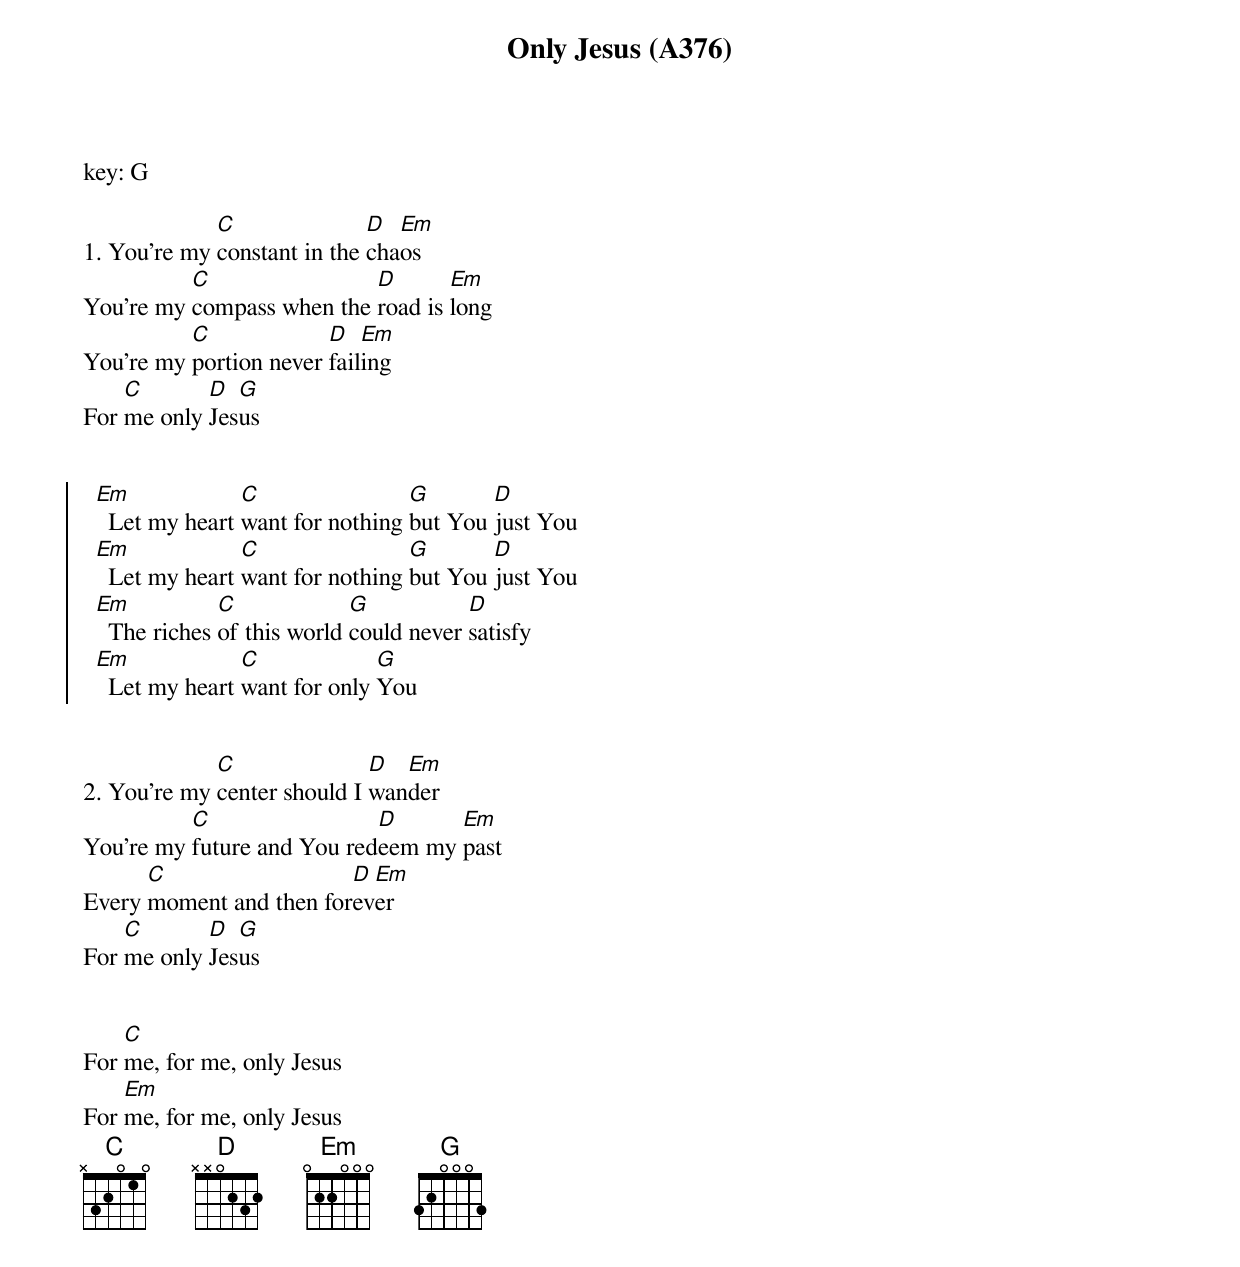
{title: Only Jesus (A376)}
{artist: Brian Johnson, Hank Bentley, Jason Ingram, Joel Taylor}
key: G

1. You’re my [C]constant in the [D]cha[Em]os
You’re my [C]compass when the [D]road is [Em]long
You’re my [C]portion never [D]fail[Em]ing
For [C]me only [D]Jes[G]us


{soc}
  [Em]  Let my heart [C]want for nothing [G]but You [D]just You
  [Em]  Let my heart [C]want for nothing [G]but You [D]just You
  [Em]  The riches [C]of this world [G]could never [D]satisfy
  [Em]  Let my heart [C]want for only [G]You
 {eoc}


2. You’re my [C]center should I [D]wan[Em]der
You’re my [C]future and You red[D]eem my [Em]past
Every [C]moment and then for[D]ev[Em]er
For [C]me only [D]Jes[G]us


For [C]me, for me, only Jesus
For [Em]me, for me, only Jesus
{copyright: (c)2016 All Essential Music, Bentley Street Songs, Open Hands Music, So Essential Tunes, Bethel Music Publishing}
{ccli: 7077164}
